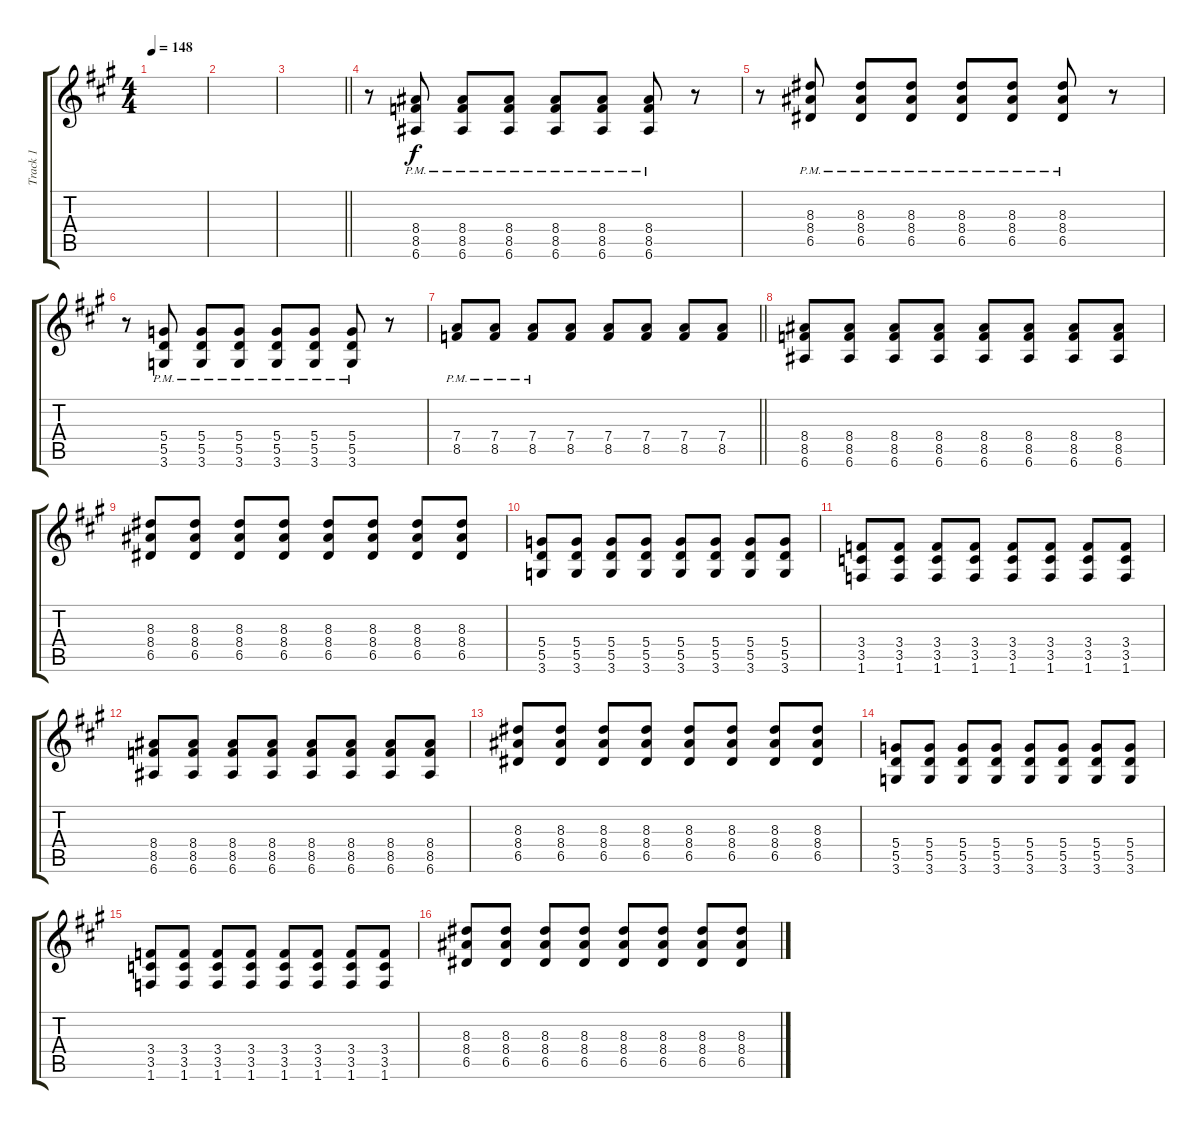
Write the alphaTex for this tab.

\track ("Track 1" "Track 1") {instrument distortionguitar}
\staff {score tabs}
\tuning (E4 B3 G3 D3 A2 E2) {hide}
\ts (4 4)
\tempo 148
\clef g2
\ks a
|
|
\barLineRight lightlight
|
r.8 (8.4{pm} 8.5{pm} 6.6{pm}).8 (8.4{pm} 8.5{pm} 6.6{pm}).8 (8.4{pm} 8.5{pm} 6.6{pm}).8 (8.4{pm} 8.5{pm} 6.6{pm}).8 (8.4{pm} 8.5{pm} 6.6{pm}).8 (8.4{pm} 8.5{pm} 6.6{pm}).8 r.8 |
r.8 (8.3{pm} 8.4{pm} 6.5{pm}).8 (8.3{pm} 8.4{pm} 6.5{pm}).8 (8.3{pm} 8.4{pm} 6.5{pm}).8 (8.3{pm} 8.4{pm} 6.5{pm}).8 (8.3{pm} 8.4{pm} 6.5{pm}).8 (8.3{pm} 8.4{pm} 6.5{pm}).8 r.8 |
r.8 (5.4{pm} 5.5{pm} 3.6{pm}).8 (5.4{pm} 5.5{pm} 3.6{pm}).8 (5.4{pm} 5.5{pm} 3.6{pm}).8 (5.4{pm} 5.5{pm} 3.6{pm}).8 (5.4{pm} 5.5{pm} 3.6{pm}).8 (5.4{pm} 5.5{pm} 3.6{pm}).8 r.8 |
\barLineRight lightlight
(7.4{pm} 8.5{pm}).8 (7.4{pm} 8.5{pm}).8 (7.4{pm} 8.5{pm}).8 (7.4 8.5).8 (7.4 8.5).8 (7.4 8.5).8 (7.4 8.5).8 (7.4 8.5).8 |
(8.4 8.5 6.6).8 (8.4 8.5 6.6).8 (8.4 8.5 6.6).8 (8.4 8.5 6.6).8 (8.4 8.5 6.6).8 (8.4 8.5 6.6).8 (8.4 8.5 6.6).8 (8.4 8.5 6.6).8 |
(8.3 8.4 6.5).8 (8.3 8.4 6.5).8 (8.3 8.4 6.5).8 (8.3 8.4 6.5).8 (8.3 8.4 6.5).8 (8.3 8.4 6.5).8 (8.3 8.4 6.5).8 (8.3 8.4 6.5).8 |
(5.4 5.5 3.6).8 (5.4 5.5 3.6).8 (5.4 5.5 3.6).8 (5.4 5.5 3.6).8 (5.4 5.5 3.6).8 (5.4 5.5 3.6).8 (5.4 5.5 3.6).8 (5.4 5.5 3.6).8 |
(3.4 3.5 1.6).8 (3.4 3.5 1.6).8 (3.4 3.5 1.6).8 (3.4 3.5 1.6).8 (3.4 3.5 1.6).8 (3.4 3.5 1.6).8 (3.4 3.5 1.6).8 (3.4 3.5 1.6).8 |
(8.4 8.5 6.6).8 (8.4 8.5 6.6).8 (8.4 8.5 6.6).8 (8.4 8.5 6.6).8 (8.4 8.5 6.6).8 (8.4 8.5 6.6).8 (8.4 8.5 6.6).8 (8.4 8.5 6.6).8 |
(8.3 8.4 6.5).8 (8.3 8.4 6.5).8 (8.3 8.4 6.5).8 (8.3 8.4 6.5).8 (8.3 8.4 6.5).8 (8.3 8.4 6.5).8 (8.3 8.4 6.5).8 (8.3 8.4 6.5).8 |
(5.4 5.5 3.6).8 (5.4 5.5 3.6).8 (5.4 5.5 3.6).8 (5.4 5.5 3.6).8 (5.4 5.5 3.6).8 (5.4 5.5 3.6).8 (5.4 5.5 3.6).8 (5.4 5.5 3.6).8 |
(3.4 3.5 1.6).8 (3.4 3.5 1.6).8 (3.4 3.5 1.6).8 (3.4 3.5 1.6).8 (3.4 3.5 1.6).8 (3.4 3.5 1.6).8 (3.4 3.5 1.6).8 (3.4 3.5 1.6).8 |
(8.3 8.4 6.5).8 (8.3 8.4 6.5).8 (8.3 8.4 6.5).8 (8.3 8.4 6.5).8 (8.3 8.4 6.5).8 (8.3 8.4 6.5).8 (8.3 8.4 6.5).8 (8.3 8.4 6.5).8
